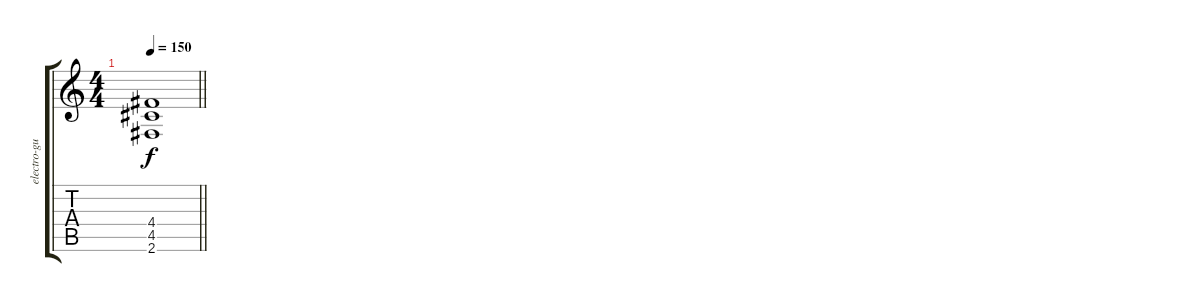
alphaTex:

\track ("electro-guitar" "electro-gu") {instrument overdrivenguitar}
\staff {score tabs}
\tuning (E4 B3 G3 D3 A2 E2) {hide}
\ts (4 4)
\tempo 150
\clef g2
\barLineRight lightlight
\ks c
(4.4 4.5 2.6).1{dy f}
